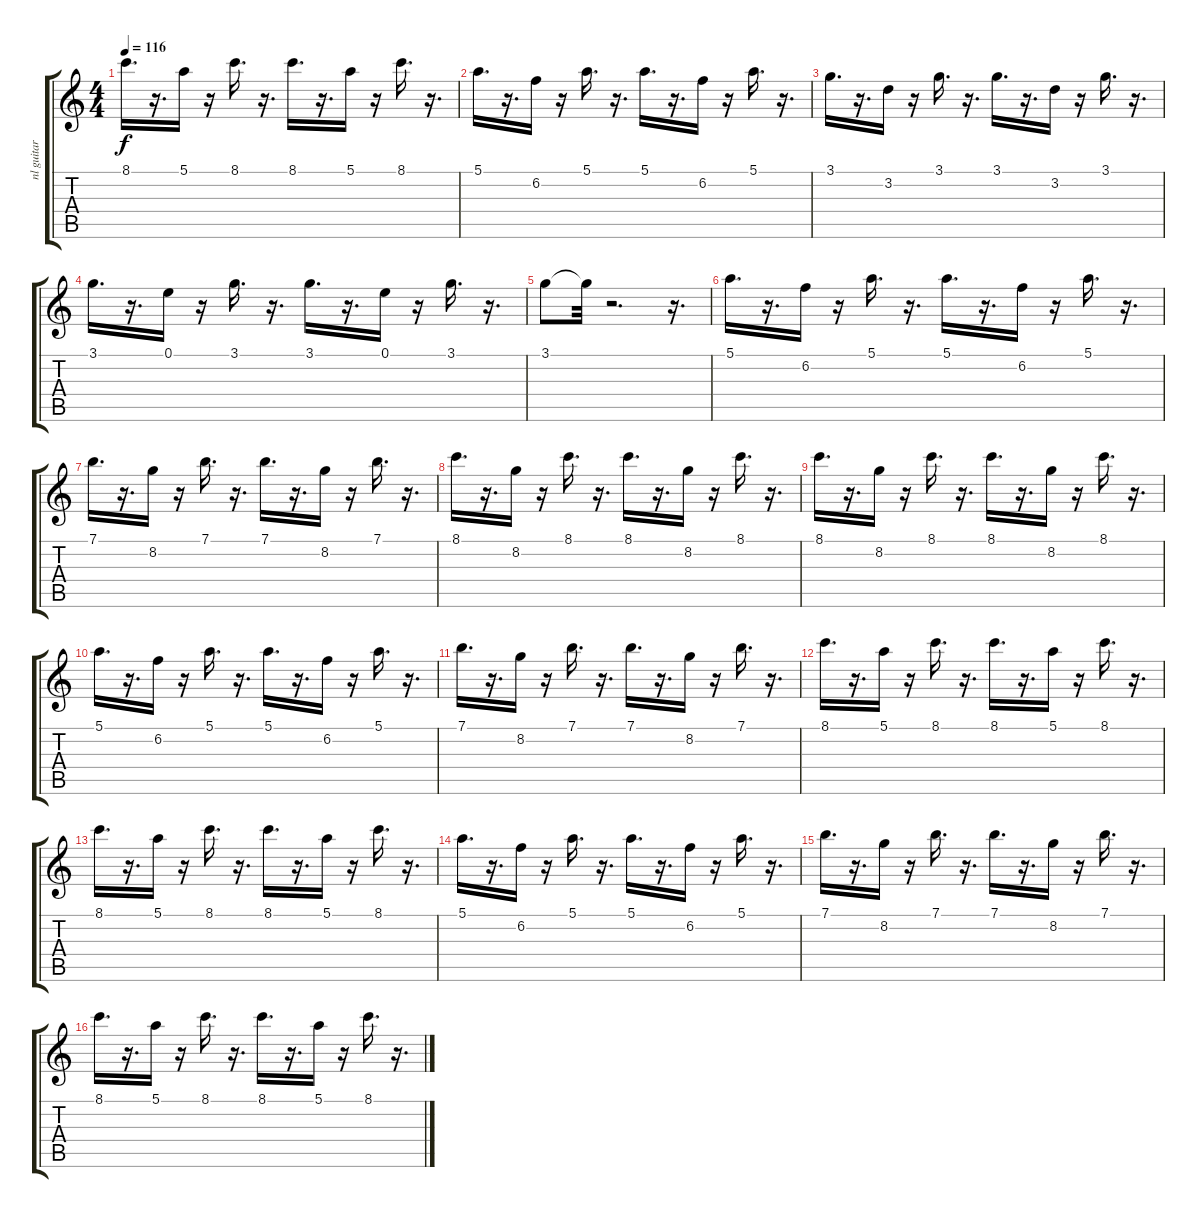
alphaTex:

\track ("nl guitar" "nl guitar") {instrument acousticguitarnylon}
\staff {score tabs}
\tuning (E4 B3 G3 D3 A2 E2) {hide}
\ts (4 4)
\tempo 116
\clef g2
\ks c
8.1.16{d dy f} r.16{d} 5.1.16 r.16 8.1.16{d} r.16{d} 8.1.16{d} r.16{d} 5.1.16 r.16 8.1.16{d} r.16{d} |
5.1.16{d} r.16{d} 6.2.16 r.16 5.1.16{d} r.16{d} 5.1.16{d} r.16{d} 6.2.16 r.16 5.1.16{d} r.16{d} |
3.1.16{d} r.16{d} 3.2.16 r.16 3.1.16{d} r.16{d} 3.1.16{d} r.16{d} 3.2.16 r.16 3.1.16{d} r.16{d} |
3.1.16{d} r.16{d} 0.1.16 r.16 3.1.16{d} r.16{d} 3.1.16{d} r.16{d} 0.1.16 r.16 3.1.16{d} r.16{d} |
3.1.8 3.1{t}.32 r.2{d} r.16{d} |
5.1.16{d} r.16{d} 6.2.16 r.16 5.1.16{d} r.16{d} 5.1.16{d} r.16{d} 6.2.16 r.16 5.1.16{d} r.16{d} |
7.1.16{d} r.16{d} 8.2.16 r.16 7.1.16{d} r.16{d} 7.1.16{d} r.16{d} 8.2.16 r.16 7.1.16{d} r.16{d} |
8.1.16{d} r.16{d} 8.2.16 r.16 8.1.16{d} r.16{d} 8.1.16{d} r.16{d} 8.2.16 r.16 8.1.16{d} r.16{d} |
8.1.16{d} r.16{d} 8.2.16 r.16 8.1.16{d} r.16{d} 8.1.16{d} r.16{d} 8.2.16 r.16 8.1.16{d} r.16{d} |
5.1.16{d} r.16{d} 6.2.16 r.16 5.1.16{d} r.16{d} 5.1.16{d} r.16{d} 6.2.16 r.16 5.1.16{d} r.16{d} |
7.1.16{d} r.16{d} 8.2.16 r.16 7.1.16{d} r.16{d} 7.1.16{d} r.16{d} 8.2.16 r.16 7.1.16{d} r.16{d} |
8.1.16{d} r.16{d} 5.1.16 r.16 8.1.16{d} r.16{d} 8.1.16{d} r.16{d} 5.1.16 r.16 8.1.16{d} r.16{d} |
8.1.16{d} r.16{d} 5.1.16 r.16 8.1.16{d} r.16{d} 8.1.16{d} r.16{d} 5.1.16 r.16 8.1.16{d} r.16{d} |
5.1.16{d} r.16{d} 6.2.16 r.16 5.1.16{d} r.16{d} 5.1.16{d} r.16{d} 6.2.16 r.16 5.1.16{d} r.16{d} |
7.1.16{d} r.16{d} 8.2.16 r.16 7.1.16{d} r.16{d} 7.1.16{d} r.16{d} 8.2.16 r.16 7.1.16{d} r.16{d} |
8.1.16{d} r.16{d} 5.1.16 r.16 8.1.16{d} r.16{d} 8.1.16{d} r.16{d} 5.1.16 r.16 8.1.16{d} r.16{d}
